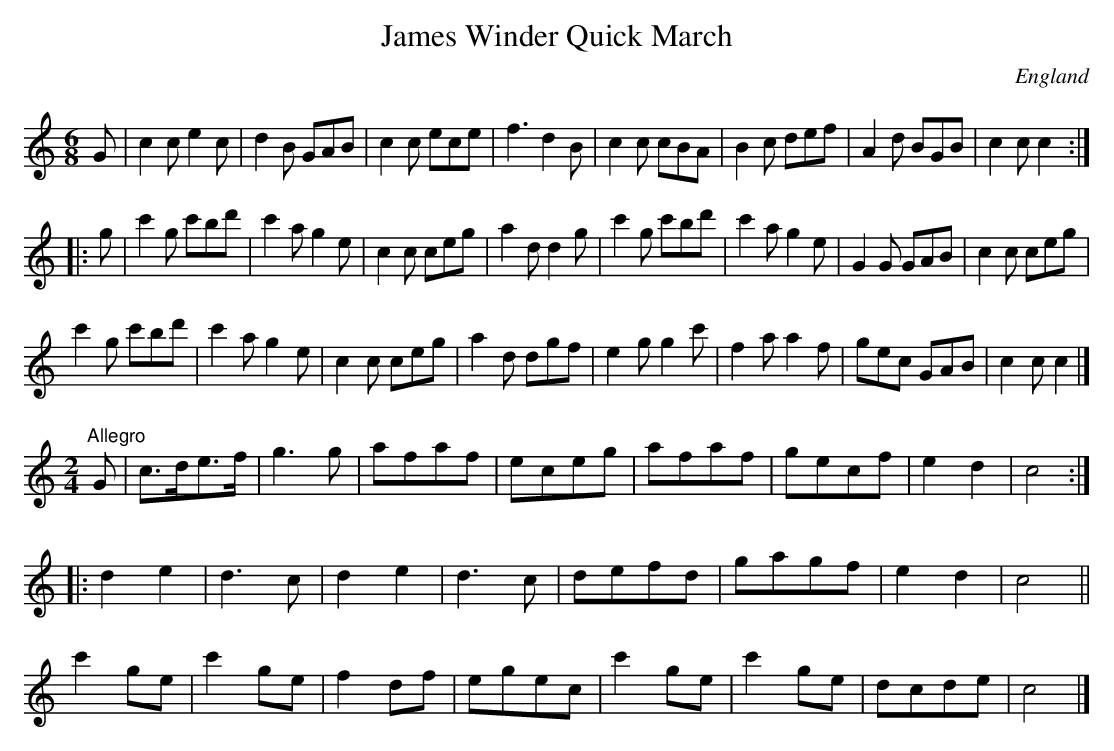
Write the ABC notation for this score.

X:1
T:James Winder Quick March
L:1/8
M:6/8
O:England
K:C
G |\
c2c e2c | d2B GAB | c2c ece | f3 d2B | \
c2c cBA | B2c def | A2d BGB | c2c c2 ::
g |\
c'2g c'bd' | c'2a g2e | c2c ceg | a2d d2g |\
c'2g c'bd' | c'2a g2e | G2G GAB | c2c ceg |
c'2g c'bd' | c'2a g2e | c2c ceg | a2d dgf |\
e2g g2c' | f2a a2f | gec GAB | c2c c2 |]
"^Allegro" [M:2/4][L:1/8] G |\
c>de>f | g3g  | afaf | eceg | \
afaf   | gecf | e2d2 | c4 ::
d2e2 | d3c  | d2e2 | d3c | \
defd | gagf | e2d2 | c4 ||
c'2ge | c'2ge | f2df | egec |\
c'2ge | c'2ge | dcde | c4 |]
